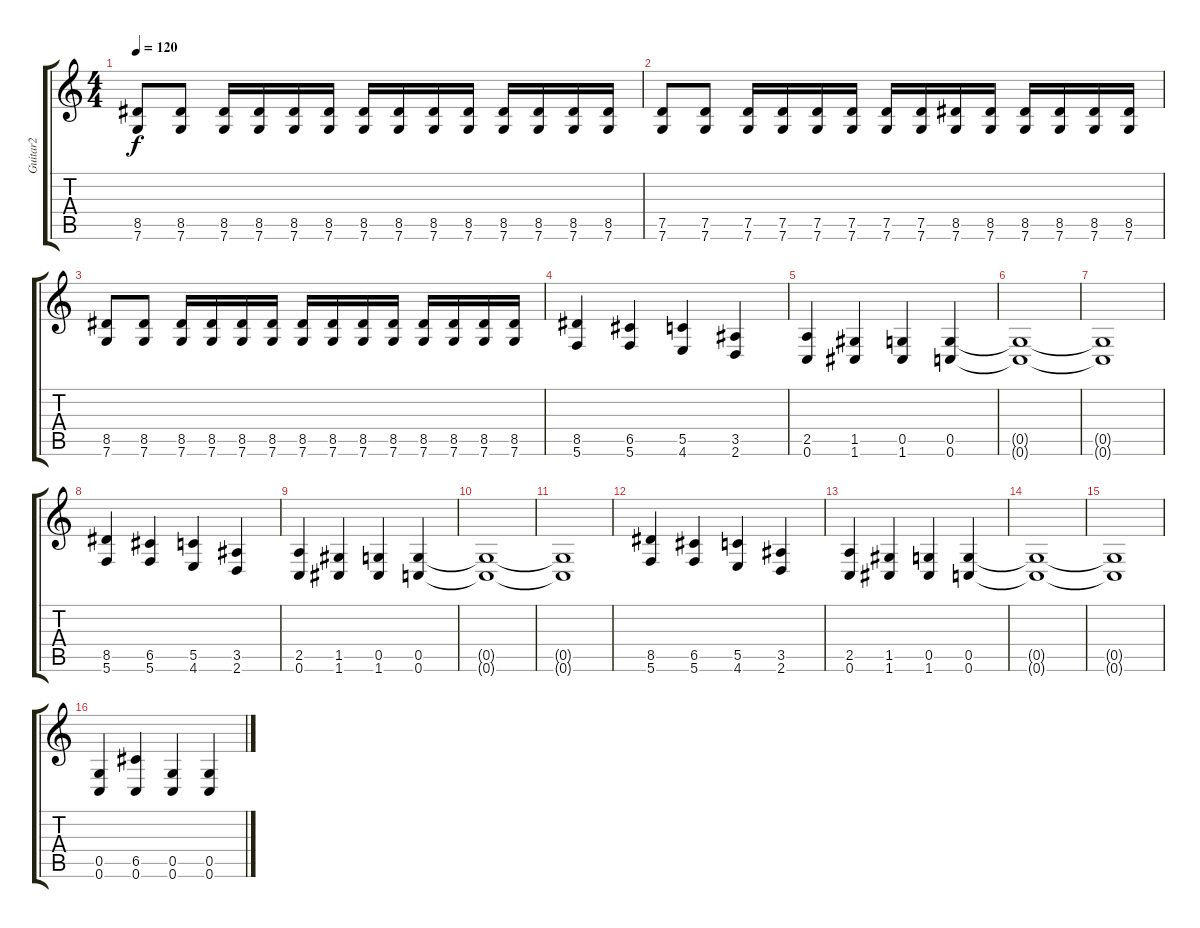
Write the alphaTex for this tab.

\track ("Guitar2" "Guitar2") {instrument distortionguitar}
\staff {score tabs}
\tuning (D4 A3 F3 C3 G2 C2) {hide}
\ts (4 4)
\tempo 120
\clef g2
\ks c
(8.5 7.6).8{dy f} (8.5 7.6).8 (8.5 7.6).16 (8.5 7.6).16 (8.5 7.6).16 (8.5 7.6).16 (8.5 7.6).16 (8.5 7.6).16 (8.5 7.6).16 (8.5 7.6).16 (8.5 7.6).16 (8.5 7.6).16 (8.5 7.6).16 (8.5 7.6).16 |
(7.5 7.6).8 (7.5 7.6).8 (7.5 7.6).16 (7.5 7.6).16 (7.5 7.6).16 (7.5 7.6).16 (7.5 7.6).16 (7.5 7.6).16 (8.5 7.6).16 (8.5 7.6).16 (8.5 7.6).16 (8.5 7.6).16 (8.5 7.6).16 (8.5 7.6).16 |
(8.5 7.6).8 (8.5 7.6).8 (8.5 7.6).16 (8.5 7.6).16 (8.5 7.6).16 (8.5 7.6).16 (8.5 7.6).16 (8.5 7.6).16 (8.5 7.6).16 (8.5 7.6).16 (8.5 7.6).16 (8.5 7.6).16 (8.5 7.6).16 (8.5 7.6).16 |
(8.5 5.6).4 (6.5 5.6).4 (5.5 4.6).4 (3.5 2.6).4 |
(2.5 0.6).4 (1.5 1.6).4 (0.5 1.6).4 (0.5 0.6).4 |
(0.5{t} 0.6{t}).1 |
(0.5{t} 0.6{t}).1 |
(8.5 5.6).4 (6.5 5.6).4 (5.5 4.6).4 (3.5 2.6).4 |
(2.5 0.6).4 (1.5 1.6).4 (0.5 1.6).4 (0.5 0.6).4 |
(0.5{t} 0.6{t}).1 |
(0.5{t} 0.6{t}).1 |
(8.5 5.6).4 (6.5 5.6).4 (5.5 4.6).4 (3.5 2.6).4 |
(2.5 0.6).4 (1.5 1.6).4 (0.5 1.6).4 (0.5 0.6).4 |
(0.5{t} 0.6{t}).1 |
(0.5{t} 0.6{t}).1 |
(0.5 0.6).4 (6.5 0.6).4 (0.5 0.6).4 (0.5 0.6).4
